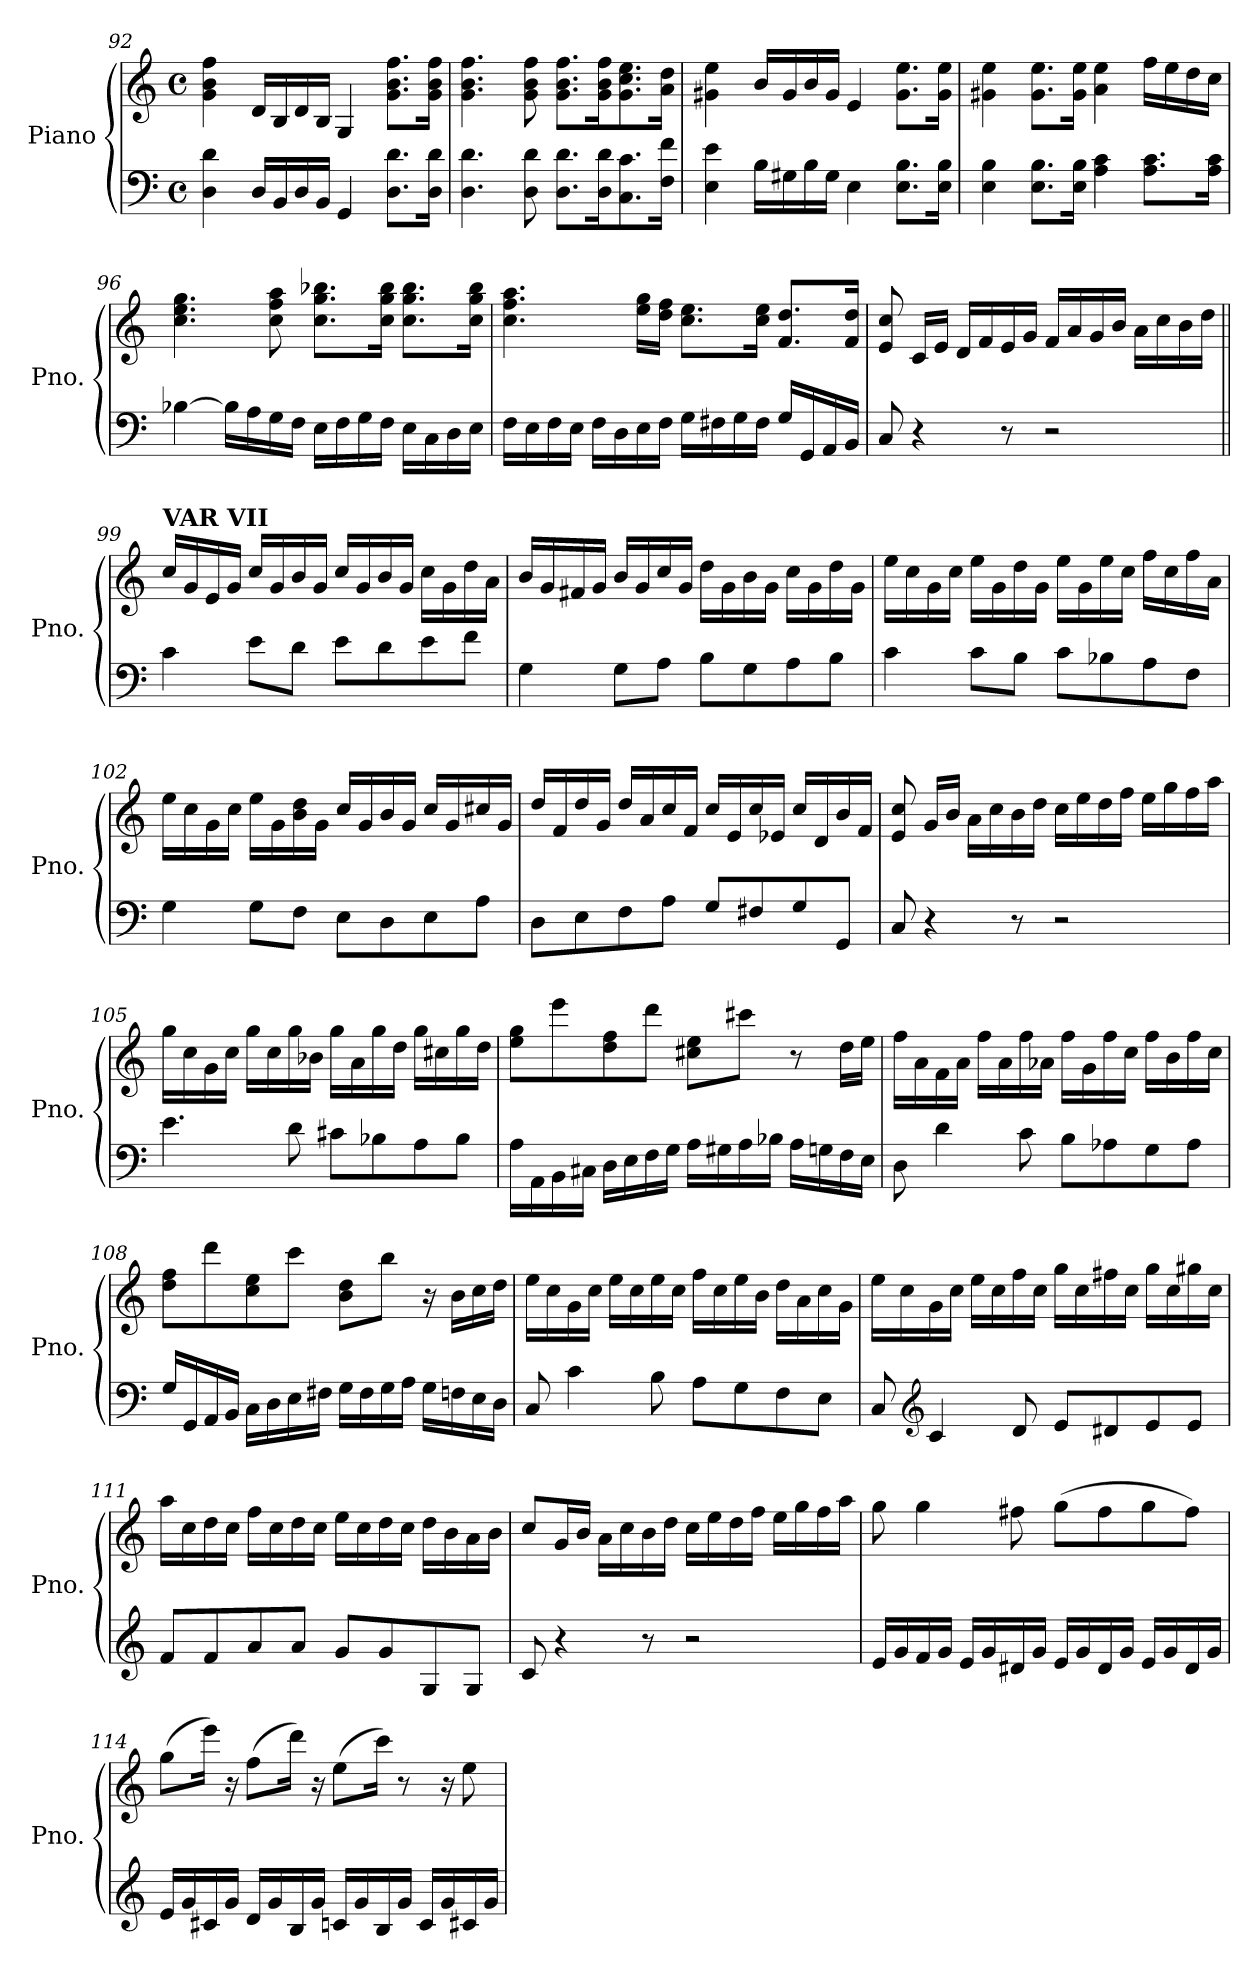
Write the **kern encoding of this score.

**kern	**kern
*part1	*part1
*staff2	*staff1
*I"Piano	*
*I'Pno.	*
*clefF4	*clefG2
*k[]	*k[]
*M4/4	*M4/4
*met(c)	*met(c)
=92	=92
4D\ 4d\	4g\ 4b\ 4ff\
16D/LL	16d/LL
16BB/	16B/
16D/	16d/
16BB/JJ	16B/JJ
4GG/	4G/
8.D\ 8.d\L	8.g\ 8.b\ 8.ff\L
16D\ 16d\Jk	16g\ 16b\ 16ff\Jk
=93	=93
4.D\ 4.d\	4.g\ 4.b\ 4.ff\
8D\ 8d\	8g\ 8b\ 8ff\
8.D\ 8.d\L	8.g\ 8.b\ 8.ff\L
16D\ 16d\K	16g\ 16b\ 16ff\K
8.C\ 8.c\	8.g\ 8.cc\ 8.ee\
16F\ 16f\Jk	16a\ 16dd\Jk
!!LO:LB:g=z
=94	=94
4E\ 4e\	4g#X\ 4ee\
16B\LL	16b/LL
16G#X\	16g#/
16B\	16b/
16G#\JJ	16g#/JJ
4E\	4e/
8.E\ 8.B\L	8.g#\ 8.ee\L
16E\ 16B\Jk	16g#\ 16ee\Jk
=95	=95
4E\ 4B\	4g#X\ 4ee\
8.E\ 8.B\L	8.g#\ 8.ee\L
16E\ 16B\Jk	16g#\ 16ee\Jk
4A\ 4c\	4a\ 4ee\
8.A\ 8.c\L	16ff\LL
.	16ee\
.	16dd\
16A\ 16c\Jk	16cc\JJ
=96	=96
[4B-X\	4.cc\ 4.ee\ 4.gg\
16B-\LL]	.
16A\	.
16G\	8cc\ 8ff\ 8aa\
16F\JJ	.
16E\LL	8.cc\ 8.gg\ 8.bb-X\L
16F\	.
16G\	.
16F\JJ	16cc\ 16gg\ 16bb-\Jk
16E\LL	8.cc\ 8.gg\ 8.bb-\L
16C\	.
16D\	.
16E\JJ	16cc\ 16gg\ 16bb-\Jk
!!LO:PB:g=z
=97	=97
16F\LL	4.cc\ 4.ff\ 4.aa\
16E\	.
16F\	.
16E\JJ	.
16F\LL	.
16D\	.
16E\	16ee\ 16gg\LL
16F\JJ	16dd\ 16ff\JJ
16G\LL	8.cc\ 8.ee\L
16F#X\	.
16G\	.
16F#\JJ	16cc\ 16ee\Jk
16G/LL	8.f/ 8.dd/L
16GG/	.
16AA/	.
16BB/JJ	16f/ 16dd/Jk
=98	=98
8C/	8e/ 8cc/
4r	16c/LL
.	16e/JJ
.	16d/LL
.	16f/
8r	16e/
.	16g/JJ
2r	16f/LL
.	16a/
.	16g/
.	16b/JJ
.	16a\LL
.	16cc\
.	16b\
.	16dd\JJ
=99||	=99||
!	!LO:TX:a:B:t=VAR VII
4c\	16cc/LL
.	16g/
.	16e/
.	16g/JJ
8e\L	16cc/LL
.	16g/
8d\J	16b/
.	16g/JJ
8e\L	16cc/LL
.	16g/
8d\	16b/
.	16g/JJ
8e\	16cc\LL
.	16g\
8f\J	16dd\
.	16a\JJ
!!LO:LB:g=z
=100	=100
4G\	16b/LL
.	16g/
.	16f#X/
.	16g/JJ
8G\L	16b/LL
.	16g/
8A\J	16cc/
.	16g/JJ
8B\L	16dd\LL
.	16g\
8G\	16b\
.	16g\JJ
8A\	16cc\LL
.	16g\
8B\J	16dd\
.	16g\JJ
=101	=101
4c\	16ee\LL
.	16cc\
.	16g\
.	16cc\JJ
8c\L	16ee\LL
.	16g\
8B\J	16dd\
.	16g\JJ
8c\L	16ee\LL
.	16g\
8B-X\	16ee\
.	16cc\JJ
8A\	16ff\LL
.	16cc\
8F\J	16ff\
.	16a\JJ
=102	=102
4G\	16ee\LL
.	16cc\
.	16g\
.	16cc\JJ
8G\L	16ee\LL
.	16g\
8F\J	16b\ 16dd\
.	16g\JJ
8E\L	16cc/LL
.	16g/
8D\	16b/
.	16g/JJ
8E\	16cc/LL
.	16g/
8A\J	16cc#X/
.	16g/JJ
!!LO:LB:g=z
=103	=103
8D\L	16dd/LL
.	16f/
8E\	16dd/
.	16g/JJ
8F\	16dd/LL
.	16a/
8A\J	16cc/
.	16f/JJ
8G/L	16cc/LL
.	16e/
8F#X/	16cc/
.	16e-X/JJ
8G/	16cc/LL
.	16d/
8GG/J	16b/
.	16f/JJ
=104	=104
8C/	8e/ 8cc/
4r	16g/LL
.	16b/JJ
.	16a\LL
.	16cc\
8r	16b\
.	16dd\JJ
2r	16cc\LL
.	16ee\
.	16dd\
.	16ff\JJ
.	16ee\LL
.	16gg\
.	16ff\
.	16aa\JJ
=105	=105
4.e\	16gg\LL
.	16cc\
.	16g\
.	16cc\JJ
.	16gg\LL
.	16cc\
8d\	16gg\
.	16b-X\JJ
8c#X\L	16gg\LL
.	16a\
8B-X\	16gg\
.	16dd\JJ
8A\	16gg\LL
.	16cc#X\
8B-\J	16gg\
.	16dd\JJ
!!LO:LB:g=z
=106	=106
16A\LL	8ee\ 8gg\L
16AA\	.
16BB\	8eee\
16C#X\JJ	.
16D\LL	8dd\ 8ff\
16E\	.
16F\	8ddd\J
16G\JJ	.
16A\LL	8cc#X\ 8ee\L
16G#X\	.
16A\	8ccc#X\J
16B-X\JJ	.
16A\LL	8r
16Gn\	.
16F\	16dd\LL
16E\JJ	16ee\JJ
=107	=107
8D\	16ff\LL
.	16a\
4d\	16f\
.	16a\JJ
.	16ff\LL
.	16a\
8c\	16ff\
.	16a-X\JJ
8B\L	16ff\LL
.	16g\
8A-X\	16ff\
.	16cc\JJ
8G\	16ff\LL
.	16b\
8A-\J	16ff\
.	16cc\JJ
!!LO:LB:g=z
=108	=108
16G/LL	8dd\ 8ff\L
16GG/	.
16AA/	8ddd\
16BB/JJ	.
16C\LL	8cc\ 8ee\
16D\	.
16E\	8ccc\J
16F#X\JJ	.
16G\LL	8b\ 8dd\L
16F#\	.
16G\	8bb\J
16A\JJ	.
16G\LL	16r
16Fn\	16b\LL
16E\	16cc\
16D\JJ	16dd\JJ
=109	=109
8C/	16ee\LL
.	16cc\
4c\	16g\
.	16cc\JJ
.	16ee\LL
.	16cc\
8B\	16ee\
.	16cc\JJ
8A\L	16ff\LL
.	16cc\
8G\	16ee\
.	16b\JJ
8F\	16dd\LL
.	16a\
8E\J	16cc\
.	16g\JJ
!!LO:LB:g=z
=110	=110
8C/	16ee\LL
.	16cc\
*clefG2	*
4c/	16g\
.	16cc\JJ
.	16ee\LL
.	16cc\
8d/	16ff\
.	16cc\JJ
8e/L	16gg\LL
.	16cc\
8d#X/	16ff#X\
.	16cc\JJ
8e/	16gg\LL
.	16cc\
8e/J	16gg#X\
.	16cc\JJ
=111	=111
8f/L	16aa\LL
.	16cc\
8f/	16dd\
.	16cc\JJ
8a/	16ff\LL
.	16cc\
8a/J	16dd\
.	16cc\JJ
8g/L	16ee\LL
.	16cc\
8g/	16dd\
.	16cc\JJ
8G/	16dd\LL
.	16b\
8G/J	16a\
.	16b\JJ
!!LO:PB:g=z
=112	=112
8c/	8cc/L
4r	16g/L
.	16b/JJ
.	16a\LL
.	16cc\
8r	16b\
.	16dd\JJ
2r	16cc\LL
.	16ee\
.	16dd\
.	16ff\JJ
.	16ee\LL
.	16gg\
.	16ff\
.	16aa\JJ
=113	=113
16e/LL	8gg\
16g/	.
16f/	4gg\
16g/JJ	.
16e/LL	.
16g/	.
16d#X/	8ff#X\
16g/JJ	.
16e/LL	(>8gg\L
16g/	.
16d#/	8ff#\
16g/JJ	.
16e/LL	8gg\
16g/	.
16d#/	8ff#\J)
16g/JJ	.
!!LO:LB:g=z
=114	=114
16e/LL	(>8gg\L
16g/	.
16c#X/	16eee\Jk)
16g/JJ	16r
16d/LL	(>8ff\L
16g/	.
16B/	16ddd\Jk)
16g/JJ	16r
16cn/LL	(>8ee\L
16g/	.
16B/	16ccc\Jk)
16g/JJ	8r
16c/LL	.
16g/	16r
16c#X/	8ee\
16g/JJ	.
=	=
*-	*-
